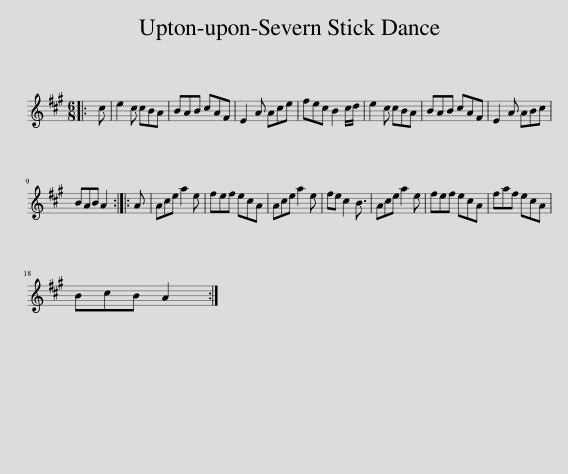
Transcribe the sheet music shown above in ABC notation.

X:1
L:1/8
M:6/8
I:linebreak $
K:A
V:1 treble
V:1
|: c | e2 c cBA | BAB cAF | E2 A Ace | fec B2 c/d/ | %5
 e2 c cBA | BAB cAF | E2 A ABc |$ BAB A2 :: A | %10
 Ace a2 e | fef ecA | Ace a2 e | fe c2 B3/2 | Ace a2 e | %15
 fef ecA | faf ecA |$ BcB A2 :| %18
